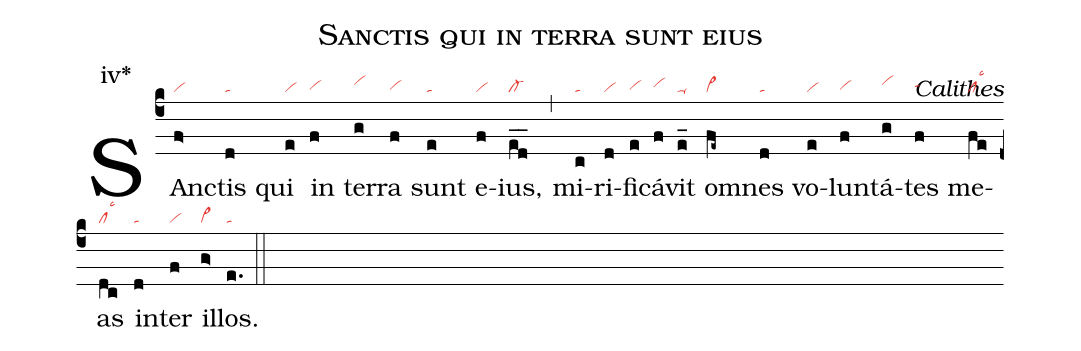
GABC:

name: Sanctis qui in terra sunt eius;
commentary: Calithes;
annotation: iv*;
nabc-lines: 1;
%%
(c4)
SAn(f>|vi)ctis(d|ta) qui(e|vi) in(f|vihg) ter(g|vihi)ra(f|vihg) sunt(e|ta) e(f|vi)ius,(ed__|cl-) (,)
mi(c|ta)ri(d|vi)fi(e|vihg)cá(f|vihh)vit(e_|ta-) om(fe~|vi>)nes(d|ta) vo(e|vi)lun(f|vihg)tá(g|vihi)tes(f|tahh) me(fe|cllsc3)as(dc|cllsc3) in(d|ta)ter(f|vi) il(g>|vi>)los.(e.|ta) (::)
